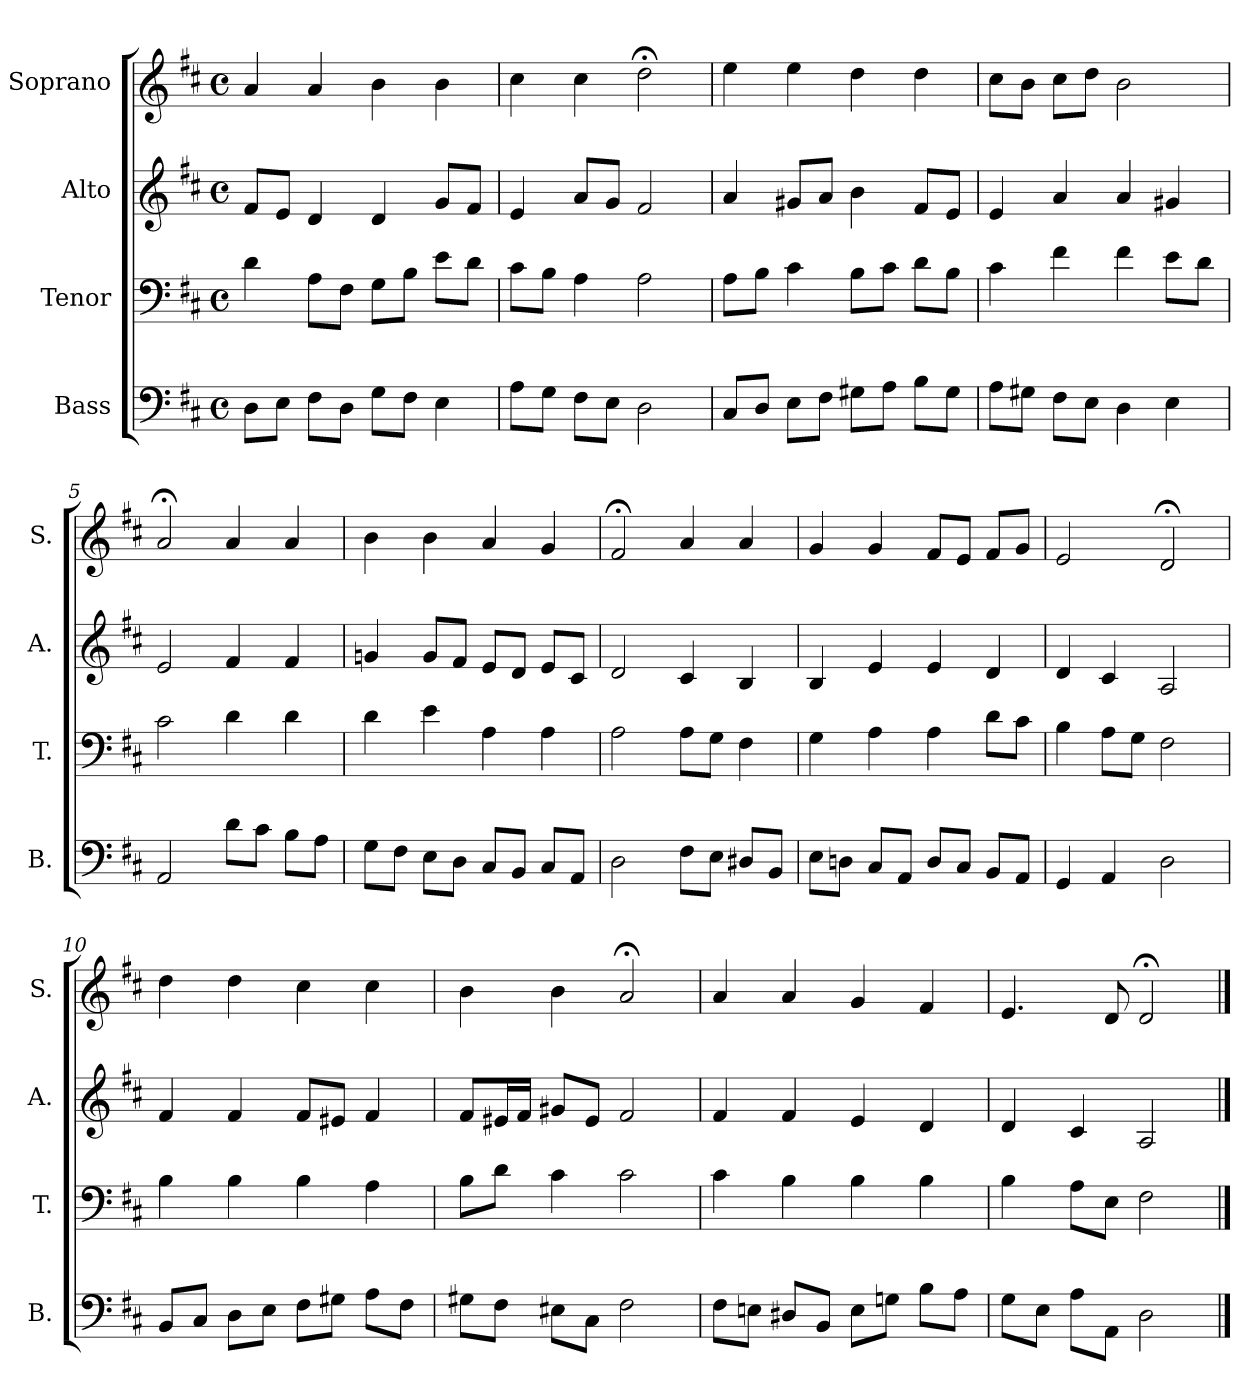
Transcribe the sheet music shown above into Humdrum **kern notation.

**kern	**kern	**kern	**kern
*part4	*part3	*part2	*part1
*staff4	*staff3	*staff2	*staff1
*I"Bass	*I"Tenor	*I"Alto	*I"Soprano
*I'B.	*I'T.	*I'A.	*I'S.
*clefF4	*clefF4	*clefG2	*clefG2
*k[f#c#]	*k[f#c#]	*k[f#c#]	*k[f#c#]
*D:	*D:	*D:	*D:
*M4/4	*M4/4	*M4/4	*M4/4
*met(c)	*met(c)	*met(c)	*met(c)
*MM96	*MM96	*MM96	*MM96
=1	=1	=1	=1
8D\L	4d\	8f#/L	4a/
8E\J	.	8e/J	.
8F#\L	8A\L	4d/	4a/
8D\J	8F#\J	.	.
8G\L	8G\L	4d/	4b\
8F#\J	8B\J	.	.
4E\	8e\L	8g/L	4b\
.	8d\J	8f#/J	.
=2	=2	=2	=2
8A\L	8c#\L	4e/	4cc#\
8G\J	8B\J	.	.
8F#\L	4A\	8a/L	4cc#\
8E\J	.	8g/J	.
2D\	2A\	2f#/	2dd;<\
=3	=3	=3	=3
8C#/L	8A\L	4a/	4ee\
8D/J	8B\J	.	.
8E\L	4c#\	8g#X/L	4ee\
8F#\J	.	8a/J	.
8G#X\L	8B\L	4b\	4dd\
8A\J	8c#\J	.	.
8B\L	8d\L	8f#/L	4dd\
8G#\J	8B\J	8e/J	.
=4	=4	=4	=4
8A\L	4c#\	4e/	8cc#\L
8G#X\J	.	.	8b\J
8F#\L	4f#\	4a/	8cc#\L
8E\J	.	.	8dd\J
4D\	4f#\	4a/	2b\
4E\	8e\L	4g#X/	.
.	8d\J	.	.
!!LO:LB:g=z
=5	=5	=5	=5
2AA/	2c#\	2e/	2a;</
8d\L	4d\	4f#/	4a/
8c#\J	.	.	.
8B\L	4d\	4f#/	4a/
8A\J	.	.	.
=6	=6	=6	=6
8G\L	4d\	4gn/	4b\
8F#\J	.	.	.
8E\L	4e\	8g/L	4b\
8D\J	.	8f#/J	.
8C#/L	4A\	8e/L	4a/
8BB/J	.	8d/J	.
8C#/L	4A\	8e/L	4g/
8AA/J	.	8c#/J	.
=7	=7	=7	=7
2D\	2A\	2d/	2f#;</
8F#\L	8A\L	4c#/	4a/
8E\J	8G\J	.	.
8D#X/L	4F#\	4B/	4a/
8BB/J	.	.	.
=8	=8	=8	=8
8E\L	4G\	4B/	4g/
8Dn\J	.	.	.
8C#/L	4A\	4e/	4g/
8AA/J	.	.	.
8D/L	4A\	4e/	8f#/L
8C#/J	.	.	8e/J
8BB/L	8d\L	4d/	8f#/L
8AA/J	8c#\J	.	8g/J
=9	=9	=9	=9
4GG/	4B\	4d/	2e/
4AA/	8A\L	4c#/	.
.	8G\J	.	.
2D\	2F#\	2A/	2d;</
!!LO:LB:g=z
=10	=10	=10	=10
8BB/L	4B\	4f#/	4dd\
8C#/J	.	.	.
8D\L	4B\	4f#/	4dd\
8E\J	.	.	.
8F#\L	4B\	8f#/L	4cc#\
8G#X\J	.	8e#X/J	.
8A\L	4A\	4f#/	4cc#\
8F#\J	.	.	.
=11	=11	=11	=11
8G#X\L	8B\L	8f#/L	4b\
8F#\J	8d\J	16e#X/L	.
.	.	16f#/JJ	.
8E#X\L	4c#\	8g#X/L	4b\
8C#\J	.	8e#/J	.
2F#\	2c#\	2f#/	2a;</
=12	=12	=12	=12
8F#\L	4c#\	4f#/	4a/
8En\J	.	.	.
8D#X/L	4B\	4f#/	4a/
8BB/J	.	.	.
8E\L	4B\	4e/	4g/
8Gn\J	.	.	.
8B\L	4B\	4d/	4f#/
8A\J	.	.	.
=13	=13	=13	=13
8G\L	4B\	4d/	4.e/
8E\J	.	.	.
8A\L	8A\L	4c#/	.
8AA\J	8E\J	.	8d/
2D\	2F#\	2A/	2d;</
==	==	==	==
*-	*-	*-	*-
